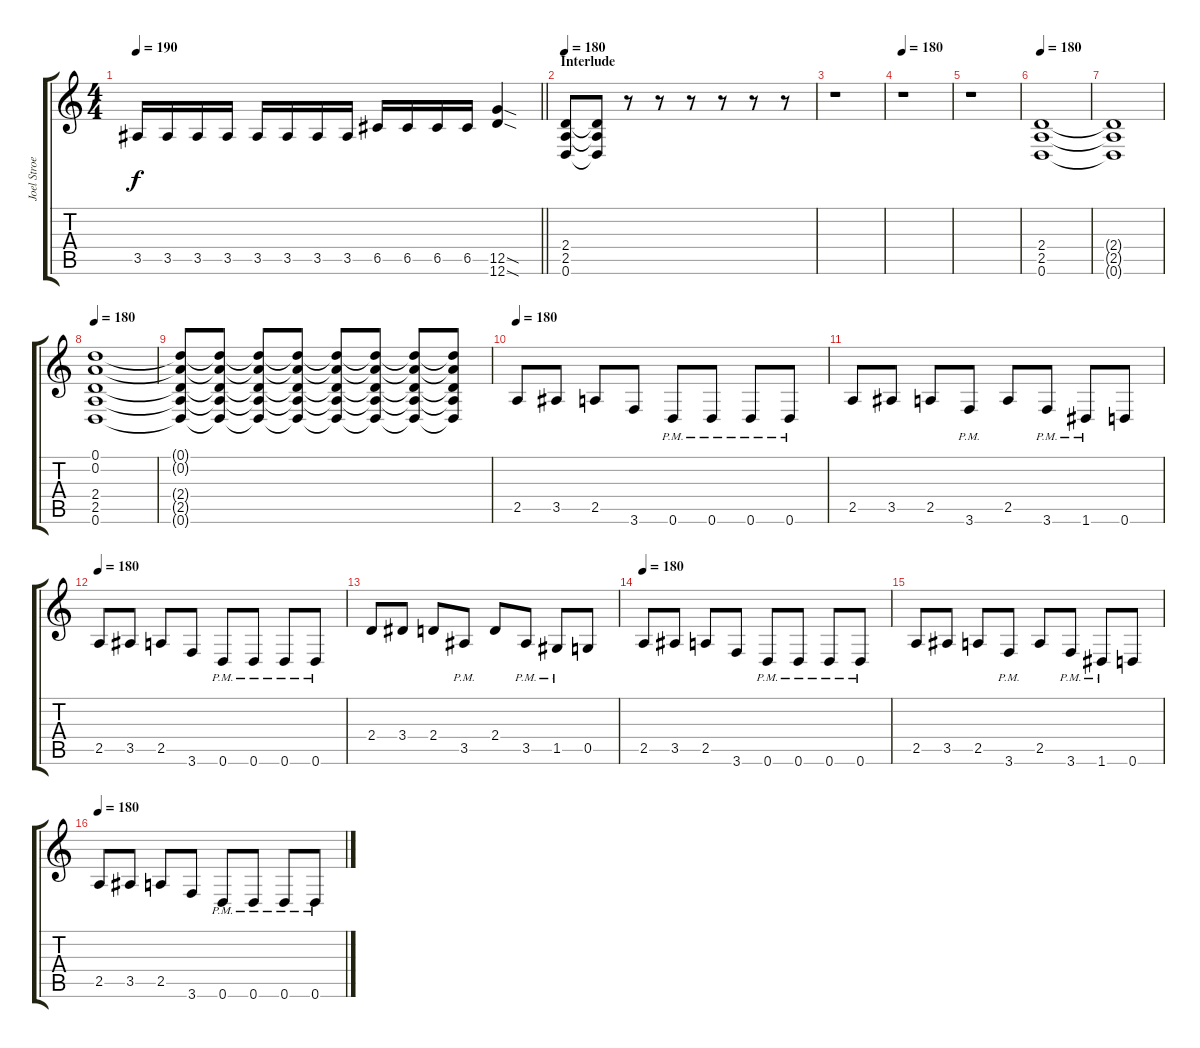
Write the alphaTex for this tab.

\track ("Joel Stroetzel" "Joel Stroe") {instrument distortionguitar}
\staff {score tabs}
\tuning (D4 A3 F3 C3 G2 D2) {hide}
\ts (4 4)
\tempo 190
\clef g2
\barLineRight lightlight
\ks c
3.5.16{dy f} 3.5.16 3.5.16 3.5.16 3.5.16 3.5.16 3.5.16 3.5.16 6.5.16 6.5.16 6.5.16 6.5.16 (12.5{sod} 12.6{sod}).4 |
\section ("" "Interlude")
\tempo 180
(2.4 2.5 0.6).8 (2.4{t} 2.5{t} 0.6{t}).8 r.8 r.8 r.8 r.8 r.8 r.8 |
r.1 |
\tempo 180
r.1 |
r.1 |
\tempo 180
(2.4 2.5 0.6).1 |
(2.4{t} 2.5{t} 0.6{t}).1 |
\tempo 180
(0.1 0.2 2.4 2.5 0.6).1 |
(0.1{t} 0.2{t} 2.4{t} 2.5{t} 0.6{t}).8 (0.1{t} 0.2{t} 2.4{t} 2.5{t} 0.6{t}).8 (0.1{t} 0.2{t} 2.4{t} 2.5{t} 0.6{t}).8 (0.1{t} 0.2{t} 2.4{t} 2.5{t} 0.6{t}).8 (0.1{t} 0.2{t} 2.4{t} 2.5{t} 0.6{t}).8 (0.1{t} 0.2{t} 2.4{t} 2.5{t} 0.6{t}).8 (0.1{t} 0.2{t} 2.4{t} 2.5{t} 0.6{t}).8 (0.1{t} 0.2{t} 2.4{t} 2.5{t} 0.6{t}).8 |
\tempo 180
2.5.8 3.5.8 2.5.8 3.6.8 0.6{pm}.8 0.6{pm}.8 0.6{pm}.8 0.6{pm}.8 |
2.5.8 3.5.8 2.5.8 3.6{pm}.8 2.5.8 3.6{pm}.8 1.6{pm}.8 0.6.8 |
\tempo 180
2.5.8 3.5.8 2.5.8 3.6.8 0.6{pm}.8 0.6{pm}.8 0.6{pm}.8 0.6{pm}.8 |
2.4.8 3.4.8 2.4.8 3.5{pm}.8 2.4.8 3.5{pm}.8 1.5{pm}.8 0.5.8 |
\tempo 180
2.5.8 3.5.8 2.5.8 3.6.8 0.6{pm}.8 0.6{pm}.8 0.6{pm}.8 0.6{pm}.8 |
2.5.8 3.5.8 2.5.8 3.6{pm}.8 2.5.8 3.6{pm}.8 1.6{pm}.8 0.6.8 |
\tempo 180
2.5.8 3.5.8 2.5.8 3.6.8 0.6{pm}.8 0.6{pm}.8 0.6{pm}.8 0.6{pm}.8
